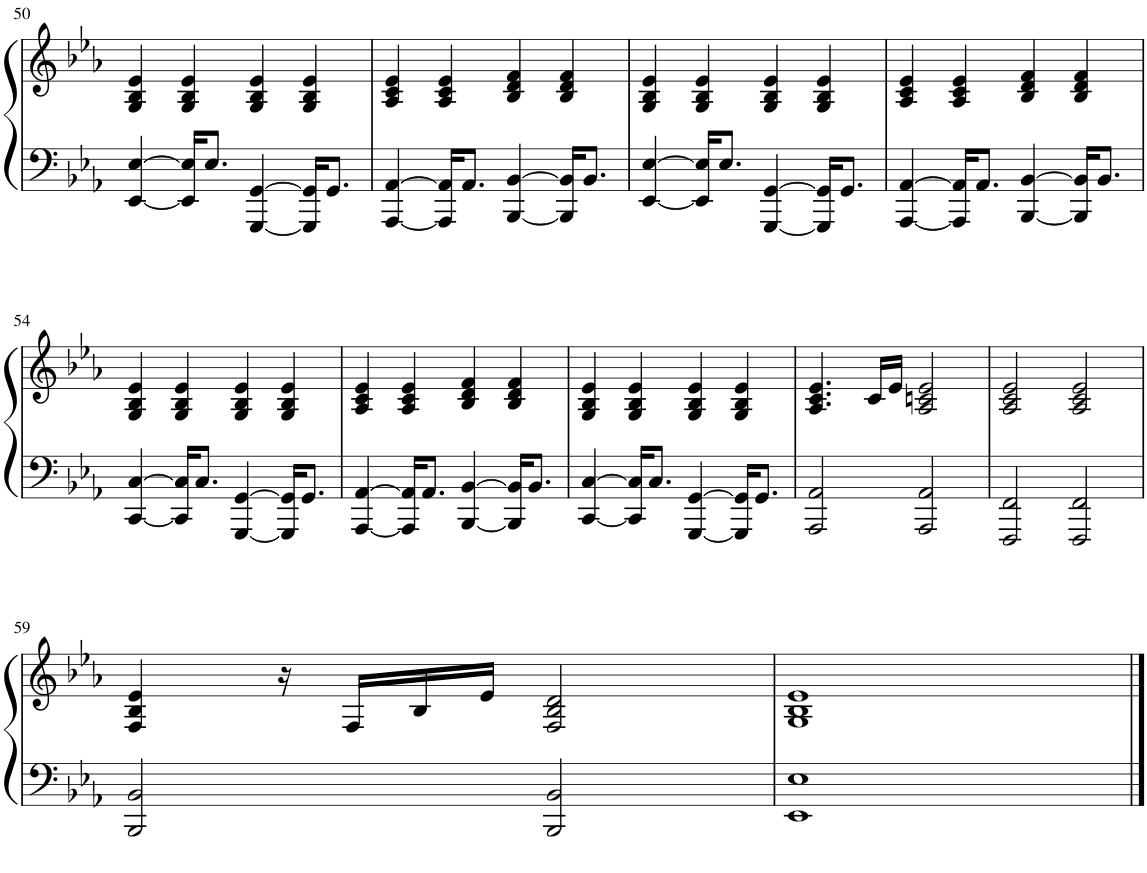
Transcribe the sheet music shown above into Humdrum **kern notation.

**kern	**kern
*part1	*part1
*staff2	*staff1
*I"Piano	*
*I'Pno.	*
!!LO:PB:g=z
*clefF4	*clefG2
*k[b-e-a-]	*k[b-e-a-]
*M4/4	*M4/4
=50	=50
[4EE-/ [4E-/	4G/ 4B-/ 4e-/
16EE-/] 16E-/]KL	4G/ 4B-/ 4e-/
8.E-/J	.
[4GGG/ [4GG/	4G/ 4B-/ 4e-/
16GGG/] 16GG/]KL	4G/ 4B-/ 4e-/
8.GG/J	.
=51	=51
[4AAA-/ [4AA-/	4A-/ 4c/ 4e-/
16AAA-/] 16AA-/]KL	4A-/ 4c/ 4e-/
8.AA-/J	.
[4BBB-/ [4BB-/	4B-/ 4d/ 4f/
16BBB-/] 16BB-/]KL	4B-/ 4d/ 4f/
8.BB-/J	.
=52	=52
[4EE-/ [4E-/	4G/ 4B-/ 4e-/
16EE-/] 16E-/]KL	4G/ 4B-/ 4e-/
8.E-/J	.
[4GGG/ [4GG/	4G/ 4B-/ 4e-/
16GGG/] 16GG/]KL	4G/ 4B-/ 4e-/
8.GG/J	.
=53	=53
[4AAA-/ [4AA-/	4A-/ 4c/ 4e-/
16AAA-/] 16AA-/]KL	4A-/ 4c/ 4e-/
8.AA-/J	.
[4BBB-/ [4BB-/	4B-/ 4d/ 4f/
16BBB-/] 16BB-/]KL	4B-/ 4d/ 4f/
8.BB-/J	.
!!LO:LB:g=z
=54	=54
[4CC/ [4C/	4G/ 4B-/ 4e-/
16CC/] 16C/]KL	4G/ 4B-/ 4e-/
8.C/J	.
[4GGG/ [4GG/	4G/ 4B-/ 4e-/
16GGG/] 16GG/]KL	4G/ 4B-/ 4e-/
8.GG/J	.
=55	=55
[4AAA-/ [4AA-/	4A-/ 4c/ 4e-/
16AAA-/] 16AA-/]KL	4A-/ 4c/ 4e-/
8.AA-/J	.
[4BBB-/ [4BB-/	4B-/ 4d/ 4f/
16BBB-/] 16BB-/]KL	4B-/ 4d/ 4f/
8.BB-/J	.
=56	=56
[4CC/ [4C/	4G/ 4B-/ 4e-/
16CC/] 16C/]KL	4G/ 4B-/ 4e-/
8.C/J	.
[4GGG/ [4GG/	4G/ 4B-/ 4e-/
16GGG/] 16GG/]KL	4G/ 4B-/ 4e-/
8.GG/J	.
=57	=57
2AAA-/ 2AA-/	4.A-/ 4.c/ 4.e-/
.	16c/LL
.	16e-/JJ
2AAA-/ 2AA-/	2A-/ 2cn/ 2e-/
=58	=58
2FFF/ 2FF/	2A-/ 2c/ 2e-/
2FFF/ 2FF/	2A-/ 2c/ 2e-/
!!LO:LB:g=z
=59	=59
2BBB-/ 2BB-/	4F/ 4B-/ 4e-/
.	16r
.	16F/LL
.	16B-/
.	16e-/JJ
2BBB-/ 2BB-/	2F/ 2B-/ 2d/
=60	=60
1EE- 1E-	1G 1B- 1e-
==	==
*-	*-
